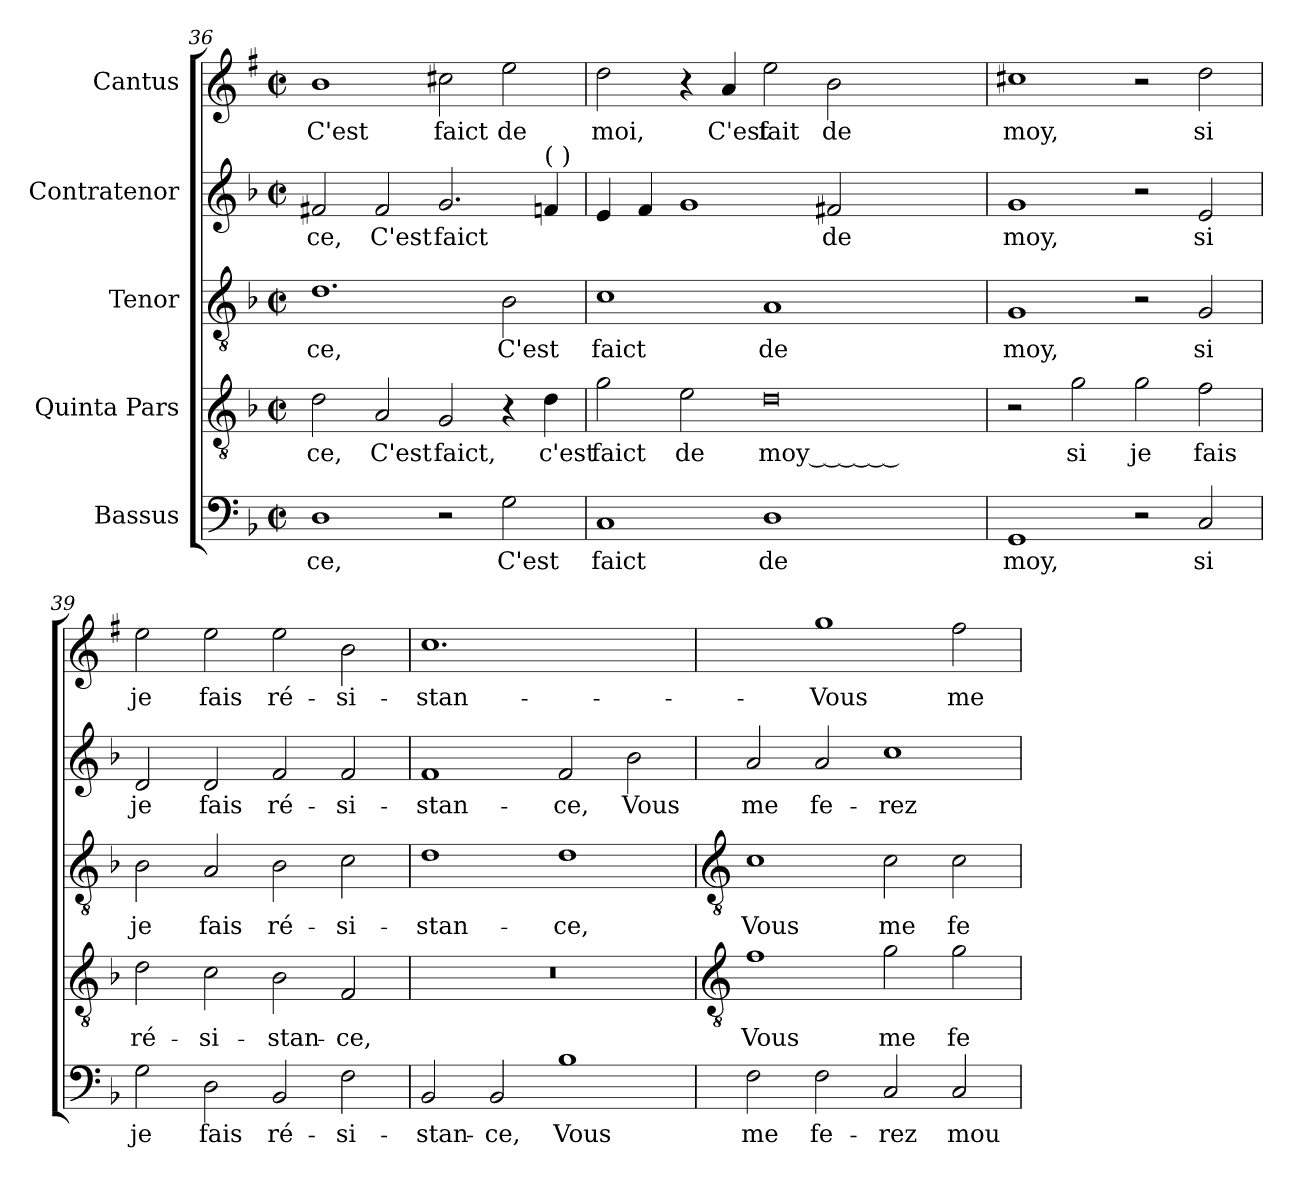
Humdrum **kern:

**kern	**text	**kern	**text	**kern	**text	**kern	**text	**kern	**text
*part5	*part5	*part4	*part4	*part3	*part3	*part2	*part2	*part1	*part1
*staff5	*staff5	*staff4	*staff4	*staff3	*staff3	*staff2	*staff2	*staff1	*staff1
*I"Bassus	*	*I"Quinta Pars	*	*I"Tenor	*	*I"Contratenor	*	*I"Cantus	*
!!LO:LB:g=z
*clefF4	*	*clefGv2	*	*clefGv2	*	*clefG2	*	*clefG2	*
*	*	*	*	*	*	*	*	*ITrd1c2	*
*k[b-]	*	*k[b-]	*	*k[b-]	*	*k[b-]	*	*k[b-]	*
*F:	*	*F:	*	*F:	*	*F:	*	*F:	*
*M4/2	*	*M4/2	*	*M4/2	*	*M4/2	*	*M4/2	*
*met(c|)	*	*met(c|)	*	*met(c|)	*	*met(c|)	*	*met(c|)	*
=36	=36	=36	=36	=36	=36	=36	=36	=36	=36
!	!LO:LY:b	!	!LO:LY:b	!	!LO:LY:b	!	!LO:LY:b	!	!LO:LY:b
1D	-ce,	2d	-ce,	1.d	-ce,	2f#X	-ce,	1a	C'est
!	!	!	!LO:LY:b	!	!	!	!LO:LY:b	!	!
.	.	2A	C'est	.	.	2f#	C'est	.	.
!	!	!	!LO:LY:b	!	!	!	!LO:LY:b	!	!LO:LY:b
2r	.	2G	faict,	.	.	2.g	faict	2bn	faict
!	!LO:LY:b	!	!	!	!LO:LY:b	!	!	!	!LO:LY:b
2G	C'est	4r	.	2B-	C'est	.	.	2dd	de
!	!	!	!	!	!	!LO:TX:a:t=(  )	!	!	!
!	!	!	!LO:LY:b	!	!	!	!	!	!
.	.	4d	c'est	.	.	4f	.	.	.
=37	=37	=37	=37	=37	=37	=37	=37	=37	=37
!	!LO:LY:b	!	!LO:LY:b	!	!LO:LY:b	!	!	!	!LO:LY:b
1C	faict	2g	faict	1c	faict	4e	.	2cc	moi,
.	.	.	.	.	.	4f	.	.	.
!	!	!	!LO:LY:b	!	!	!	!	!	!
.	.	2e	de	.	.	1g	.	4r	.
!	!	!	!	!	!	!	!	!	!LO:LY:b
.	.	.	.	.	.	.	.	4g	C'est
!	!LO:LY:b	!	!LO:LY:b	!	!LO:LY:b	!	!	!	!LO:LY:b
1D	de	0d	moy_______	1A	de	.	.	2dd	fait
!	!	!	!	!	!	!	!LO:LY:b	!	!LO:LY:b
.	.	.	.	.	.	2f#	de	2a	de
1ryy	.	.	.	1ryy	.	1ryy	.	1ryy	.
=38	=38	=38	=38	=38	=38	=38	=38	=38	=38
!	!LO:LY:b	!	!	!	!LO:LY:b	!	!LO:LY:b	!	!LO:LY:b
1GG	moy,	2r	.	1G	moy,	1g	moy,	1bn	moy,
!	!	!	!LO:LY:b	!	!	!	!	!	!
.	.	2g	si	.	.	.	.	.	.
!	!	!	!LO:LY:b	!	!	!	!	!	!
2r	.	2g	je	2r	.	2r	.	2r	.
!	!LO:LY:b	!	!LO:LY:b	!	!LO:LY:b	!	!LO:LY:b	!	!LO:LY:b
2C	si	2f	fais	2G	si	2e	si	2cc	si
=39	=39	=39	=39	=39	=39	=39	=39	=39	=39
!	!LO:LY:b	!	!LO:LY:b	!	!LO:LY:b	!	!LO:LY:b	!	!LO:LY:b
2G	je	2d	ré-	2B-	je	2d	je	2dd	je
!	!LO:LY:b	!	!LO:LY:b	!	!LO:LY:b	!	!LO:LY:b	!	!LO:LY:b
2D	fais	2c	-si-	2A	fais	2d	fais	2dd	fais
!	!LO:LY:b	!	!LO:LY:b	!	!LO:LY:b	!	!LO:LY:b	!	!LO:LY:b
2BB-	ré-	2B-	-stan-	2B-	ré-	2f	ré-	2dd	ré-
!	!LO:LY:b	!	!LO:LY:b	!	!LO:LY:b	!	!LO:LY:b	!	!LO:LY:b
2F	-si-	2F	-ce,	2c	-si-	2f	-si-	2a	-si-
=40	=40	=40	=40	=40	=40	=40	=40	=40	=40
!	!LO:LY:b	!	!	!	!LO:LY:b	!	!LO:LY:b	!	!LO:LY:b
2BB-	-stan-	0r	.	1d	-stan-	1f	-stan-	1.b-	-stan-
!	!LO:LY:b	!	!	!	!	!	!	!	!
2BB-	-ce,	.	.	.	.	.	.	.	.
!	!LO:LY:b	!	!	!	!LO:LY:b	!	!LO:LY:b	!	!
1B-	Vous	.	.	1d	-ce,	2f	-ce,	.	.
!	!	!	!	!	!	!	!LO:LY:b	!	!LO:LY:b
.	.	.	.	.	.	2b-	Vous	[2fyy	-ce,__
!!LO:LB:g=z
=41	=41	=41	=41	=41	=41	=41	=41	=41	=41
*	*	*clefGv2	*	*clefGv2	*	*	*	*	*
!	!LO:LY:b	!	!LO:LY:b	!	!LO:LY:b	!	!LO:LY:b	!	!LO:LY:b
2F	me	1f	Vous	1c	Vous	2a	me	2fyy]	__
!	!LO:LY:b	!	!	!	!	!	!LO:LY:b	!	!LO:LY:b
2F	fe-	.	.	.	.	2a	fe-	1ff	Vous
!	!LO:LY:b	!	!LO:LY:b	!	!LO:LY:b	!	!LO:LY:b	!	!
2C	-rez	2g	me	2c	me	1cc	-rez	.	.
!	!LO:LY:b	!	!LO:LY:b	!	!LO:LY:b	!	!	!	!LO:LY:b
2C	mou-	2g	fe-	2c	fe-	.	.	2ee	me
=	=	=	=	=	=	=	=	=	=
*-	*-	*-	*-	*-	*-	*-	*-	*-	*-
